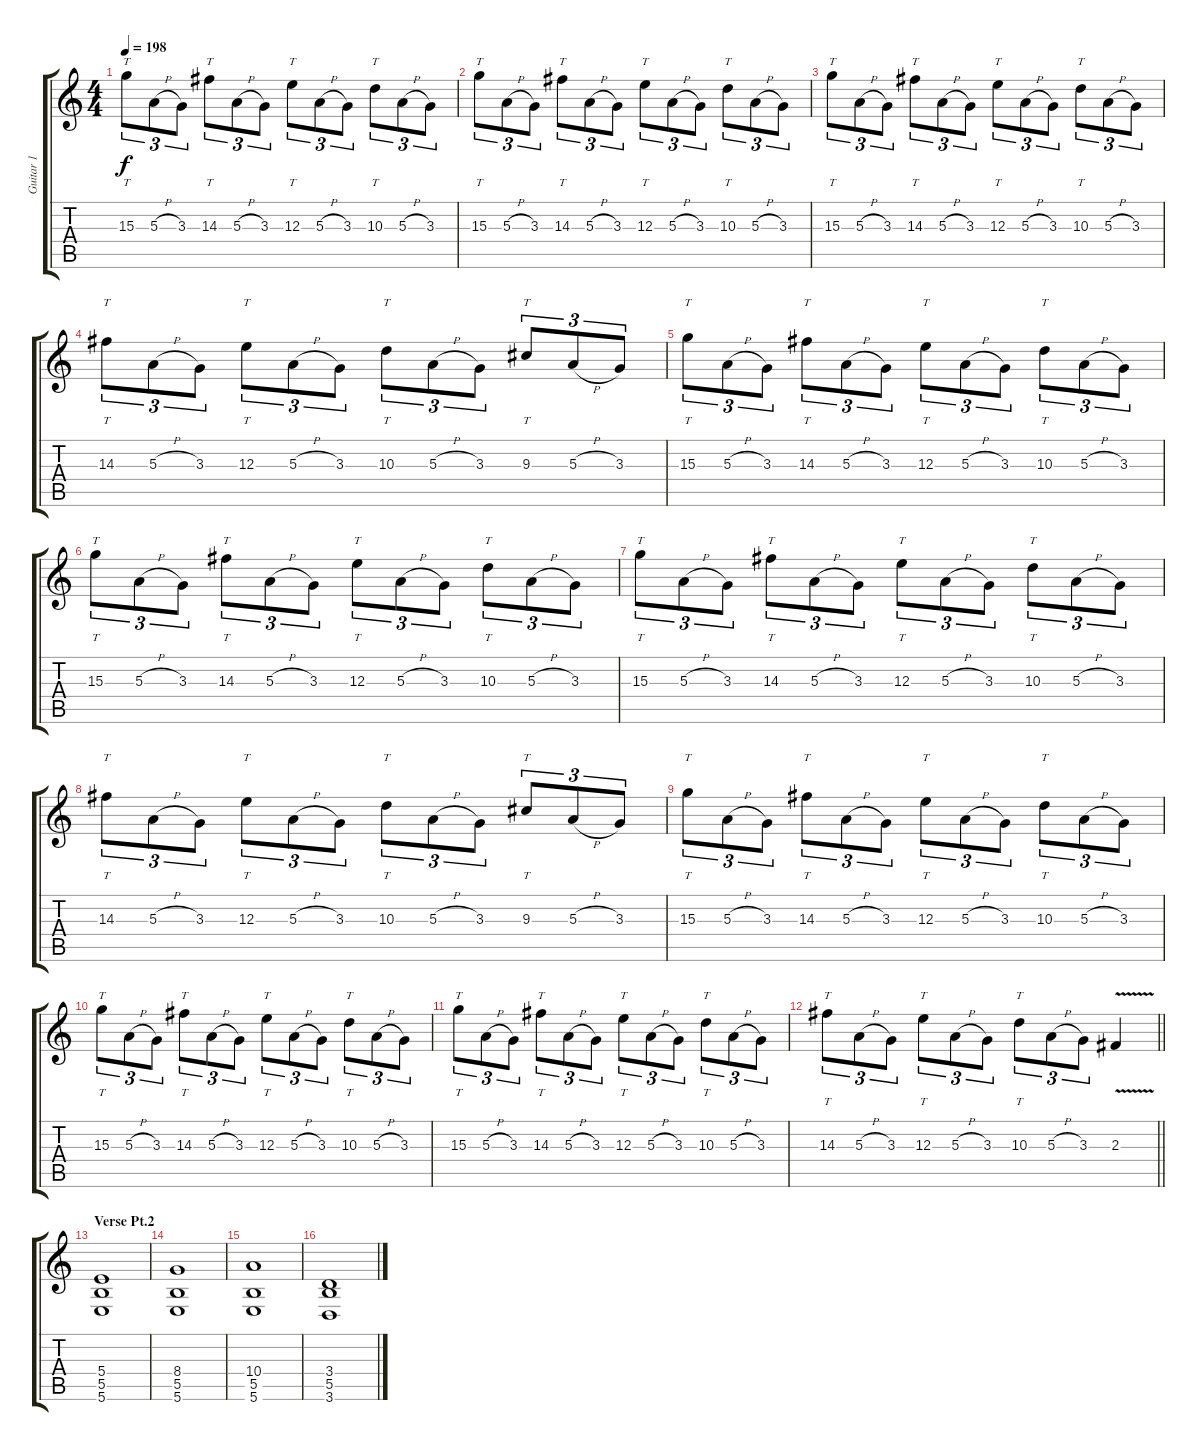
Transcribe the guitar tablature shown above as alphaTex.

\track ("Guitar 1" "Guitar 1") {instrument distortionguitar}
\staff {score tabs}
\tuning (Db4 Ab3 E3 B2 Gb2 B1) {hide}
\ts (4 4)
\tempo 198
\clef g2
\ks c
15.3.8{tt tu (3 2) dy f} 5.3{h}.8{tu (3 2)} 3.3.8{tu (3 2)} 14.3.8{tt tu (3 2)} 5.3{h}.8{tu (3 2)} 3.3.8{tu (3 2)} 12.3.8{tt tu (3 2)} 5.3{h}.8{tu (3 2)} 3.3.8{tu (3 2)} 10.3.8{tt tu (3 2)} 5.3{h}.8{tu (3 2)} 3.3.8{tu (3 2)} |
15.3.8{tt tu (3 2)} 5.3{h}.8{tu (3 2)} 3.3.8{tu (3 2)} 14.3.8{tt tu (3 2)} 5.3{h}.8{tu (3 2)} 3.3.8{tu (3 2)} 12.3.8{tt tu (3 2)} 5.3{h}.8{tu (3 2)} 3.3.8{tu (3 2)} 10.3.8{tt tu (3 2)} 5.3{h}.8{tu (3 2)} 3.3.8{tu (3 2)} |
15.3.8{tt tu (3 2)} 5.3{h}.8{tu (3 2)} 3.3.8{tu (3 2)} 14.3.8{tt tu (3 2)} 5.3{h}.8{tu (3 2)} 3.3.8{tu (3 2)} 12.3.8{tt tu (3 2)} 5.3{h}.8{tu (3 2)} 3.3.8{tu (3 2)} 10.3.8{tt tu (3 2)} 5.3{h}.8{tu (3 2)} 3.3.8{tu (3 2)} |
14.3.8{tt tu (3 2)} 5.3{h}.8{tu (3 2)} 3.3.8{tu (3 2)} 12.3.8{tt tu (3 2)} 5.3{h}.8{tu (3 2)} 3.3.8{tu (3 2)} 10.3.8{tt tu (3 2)} 5.3{h}.8{tu (3 2)} 3.3.8{tu (3 2)} 9.3.8{tt tu (3 2)} 5.3{h}.8{tu (3 2)} 3.3.8{tu (3 2)} |
15.3.8{tt tu (3 2)} 5.3{h}.8{tu (3 2)} 3.3.8{tu (3 2)} 14.3.8{tt tu (3 2)} 5.3{h}.8{tu (3 2)} 3.3.8{tu (3 2)} 12.3.8{tt tu (3 2)} 5.3{h}.8{tu (3 2)} 3.3.8{tu (3 2)} 10.3.8{tt tu (3 2)} 5.3{h}.8{tu (3 2)} 3.3.8{tu (3 2)} |
15.3.8{tt tu (3 2)} 5.3{h}.8{tu (3 2)} 3.3.8{tu (3 2)} 14.3.8{tt tu (3 2)} 5.3{h}.8{tu (3 2)} 3.3.8{tu (3 2)} 12.3.8{tt tu (3 2)} 5.3{h}.8{tu (3 2)} 3.3.8{tu (3 2)} 10.3.8{tt tu (3 2)} 5.3{h}.8{tu (3 2)} 3.3.8{tu (3 2)} |
15.3.8{tt tu (3 2)} 5.3{h}.8{tu (3 2)} 3.3.8{tu (3 2)} 14.3.8{tt tu (3 2)} 5.3{h}.8{tu (3 2)} 3.3.8{tu (3 2)} 12.3.8{tt tu (3 2)} 5.3{h}.8{tu (3 2)} 3.3.8{tu (3 2)} 10.3.8{tt tu (3 2)} 5.3{h}.8{tu (3 2)} 3.3.8{tu (3 2)} |
14.3.8{tt tu (3 2)} 5.3{h}.8{tu (3 2)} 3.3.8{tu (3 2)} 12.3.8{tt tu (3 2)} 5.3{h}.8{tu (3 2)} 3.3.8{tu (3 2)} 10.3.8{tt tu (3 2)} 5.3{h}.8{tu (3 2)} 3.3.8{tu (3 2)} 9.3.8{tt tu (3 2)} 5.3{h}.8{tu (3 2)} 3.3.8{tu (3 2)} |
15.3.8{tt tu (3 2)} 5.3{h}.8{tu (3 2)} 3.3.8{tu (3 2)} 14.3.8{tt tu (3 2)} 5.3{h}.8{tu (3 2)} 3.3.8{tu (3 2)} 12.3.8{tt tu (3 2)} 5.3{h}.8{tu (3 2)} 3.3.8{tu (3 2)} 10.3.8{tt tu (3 2)} 5.3{h}.8{tu (3 2)} 3.3.8{tu (3 2)} |
15.3.8{tt tu (3 2)} 5.3{h}.8{tu (3 2)} 3.3.8{tu (3 2)} 14.3.8{tt tu (3 2)} 5.3{h}.8{tu (3 2)} 3.3.8{tu (3 2)} 12.3.8{tt tu (3 2)} 5.3{h}.8{tu (3 2)} 3.3.8{tu (3 2)} 10.3.8{tt tu (3 2)} 5.3{h}.8{tu (3 2)} 3.3.8{tu (3 2)} |
15.3.8{tt tu (3 2)} 5.3{h}.8{tu (3 2)} 3.3.8{tu (3 2)} 14.3.8{tt tu (3 2)} 5.3{h}.8{tu (3 2)} 3.3.8{tu (3 2)} 12.3.8{tt tu (3 2)} 5.3{h}.8{tu (3 2)} 3.3.8{tu (3 2)} 10.3.8{tt tu (3 2)} 5.3{h}.8{tu (3 2)} 3.3.8{tu (3 2)} |
\barLineRight lightlight
14.3.8{tt tu (3 2)} 5.3{h}.8{tu (3 2)} 3.3.8{tu (3 2)} 12.3.8{tt tu (3 2)} 5.3{h}.8{tu (3 2)} 3.3.8{tu (3 2)} 10.3.8{tt tu (3 2)} 5.3{h}.8{tu (3 2)} 3.3.8{tu (3 2)} 2.3{v}.4 |
\section ("" "Verse Pt.2")
(5.4 5.5 5.6).1{balance 14} |
(8.4 5.5 5.6).1 |
(10.4 5.5 5.6).1 |
(3.4 5.5 3.6).1
